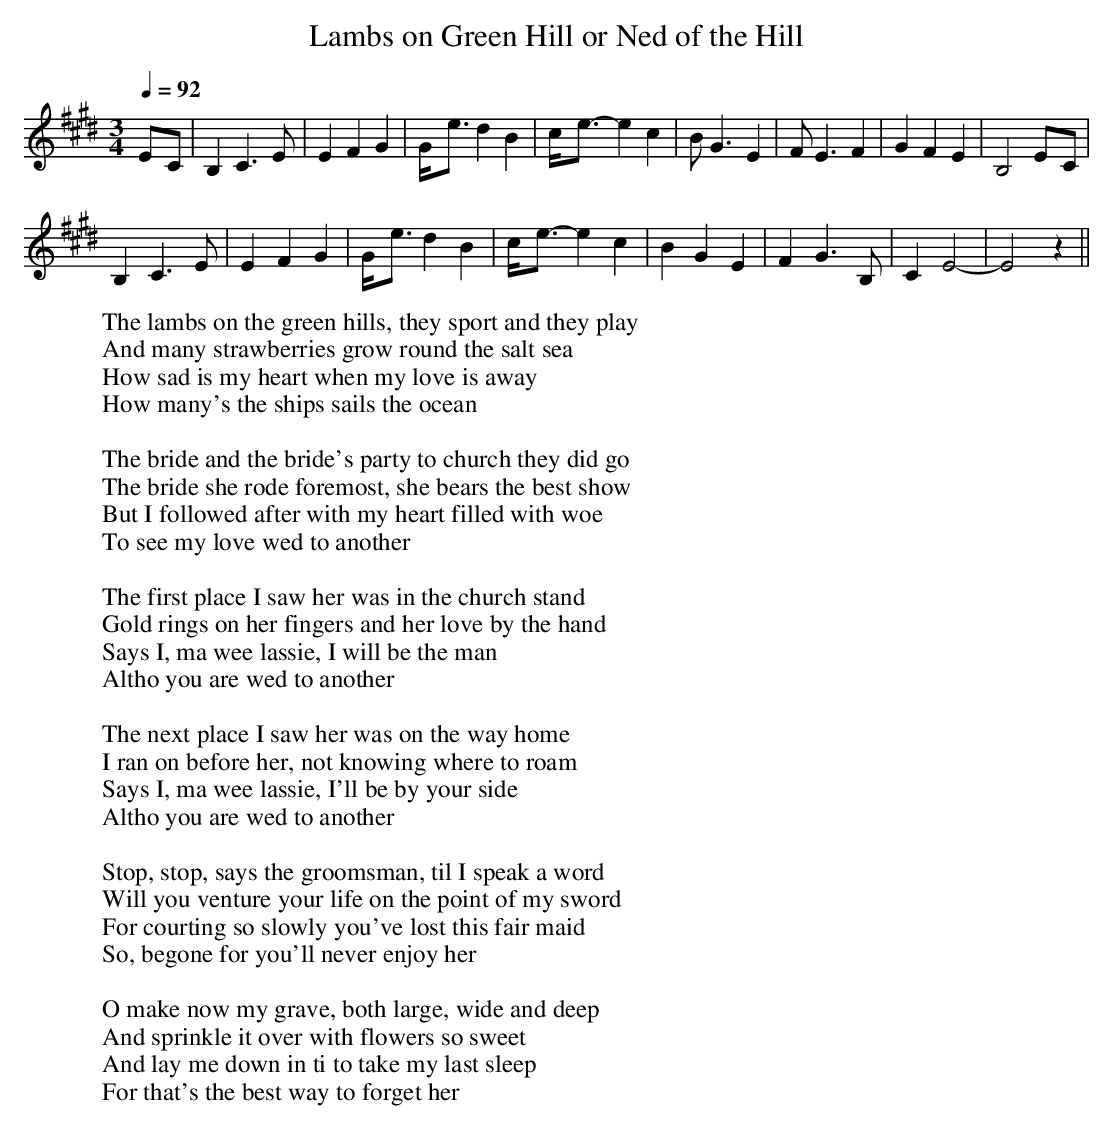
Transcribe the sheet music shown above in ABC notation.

X:1
T:Lambs on Green Hill or Ned of the Hill
M:3/4
L:1/8
Q:1/4=92
W:The lambs on the green hills, they sport and they play
W:And many strawberries grow round the salt sea
W:How sad is my heart when my love is away
W:How many's the ships sails the ocean
W:
W:The bride and the bride's party to church they did go
W:The bride she rode foremost, she bears the best show
W:But I followed after with my heart filled with woe
W:To see my love wed to another
W:
W:The first place I saw her was in the church stand
W:Gold rings on her fingers and her love by the hand
W:Says I, ma wee lassie, I will be the man
W:Altho you are wed to another
W:
W:The next place I saw her was on the way home
W:I ran on before her, not knowing where to roam
W:Says I, ma wee lassie, I'll be by your side
W:Altho you are wed to another
W:
W:Stop, stop, says the groomsman, til I speak a word
W:Will you venture your life on the point of my sword
W:For courting so slowly you've lost this fair maid
W:So, begone for you'll never enjoy her
W:
W:O make now my grave, both large, wide and deep
W:And sprinkle it over with flowers so sweet
W:And lay me down in ti to take my last sleep
W:For that's the best way to forget her
K:E
E-C|B,2 C3E|E2 F2 G2|G/-e3/2 d2 B2|c/-e3/2- e2 c2|\
BG3 E2|FE3 F2|G2 F2 E2|B,4 E-C|
B,2 C3E|E2 F2 G2|G/-e3/2 d2 B2|c/-e3/2- e2 c2|\
B2 G2 E2|F2 G3B,|C2 E4-|E4 z2||
